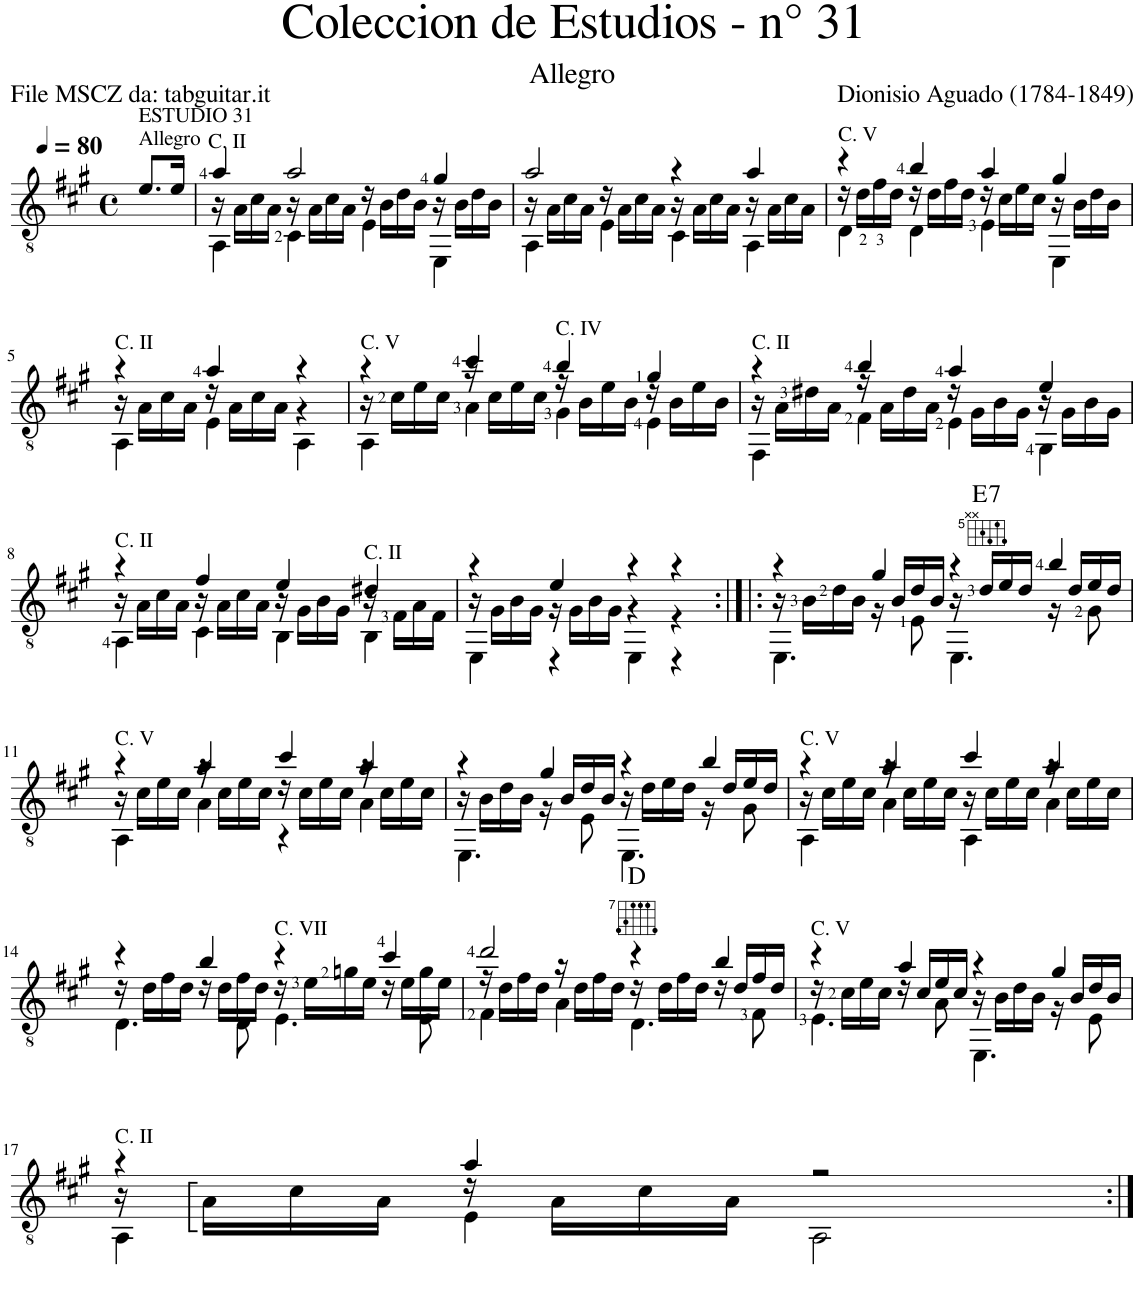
**kern	**harte
*part1	*part1
*staff1	*
*I"Guitar	*
*I'Guit.	*
*clefGv2	*
*k[f#c#g#]	*
*M4/4	*
*met(c)	*
*MM80	*
=1	=1
!LO:TX:a:t=ESTUDIO 31	!
!LO:TX:a:t=Allegro	!
8.e/L	.
16e/Jk	.
=2	=2
*^	*
*	*^	*
!LO:TX:a:t=C. II	!	!	!
4a/	16r	4AA\	.
.	16A\LL	.	.
.	16c#\	.	.
.	16A\JJ	.	.
2a/	16r	4C#\	.
.	16A\LL	.	.
.	16c#\	.	.
.	16A\JJ	.	.
.	16r	4E\	.
.	16B\LL	.	.
.	16d\	.	.
.	16B\JJ	.	.
4g#/	16r	4EE\	.
.	16B\LL	.	.
.	16d\	.	.
.	16B\JJ	.	.
=3	=3	=3	=3
2a/	16r	4AA\	.
.	16A\LL	.	.
.	16c#\	.	.
.	16A\JJ	.	.
.	16r	4E\	.
.	16A\LL	.	.
.	16c#\	.	.
.	16A\JJ	.	.
4r	16r	4C#\	.
.	16A\LL	.	.
.	16c#\	.	.
.	16A\JJ	.	.
4a/	16r	4AA\	.
.	16A\LL	.	.
.	16c#\	.	.
.	16A\JJ	.	.
=4	=4	=4	=4
!LO:TX:a:t=C. V	!	!	!
4r	16r	4D\	.
.	16d\LL	.	.
.	16f#\	.	.
.	16d\JJ	.	.
4b/	16r	4D\	.
.	16d\LL	.	.
.	16f#\	.	.
.	16d\JJ	.	.
4a/	16r	4E\	.
.	16c#\LL	.	.
.	16e\	.	.
.	16c#\JJ	.	.
4g#/	16r	4EE\	.
.	16B\LL	.	.
.	16d\	.	.
.	16B\JJ	.	.
!!LO:LB:g=z	!!	!!
=5	=5	=5	=5
!LO:TX:a:t=C. II	!	!	!
4r	16r	4AA\	.
.	16A\LL	.	.
.	16c#\	.	.
.	16A\JJ	.	.
4a/	16r	4E\	.
.	16A\LL	.	.
.	16c#\	.	.
.	16A\JJ	.	.
4r	4r	4AA\	.
=6	=6	=6	=6
!LO:TX:a:t=C. V	!	!	!
4r	16r	4AA\	.
.	16c#\LL	.	.
.	16e\	.	.
.	16c#\JJ	.	.
4cc#/	16r	4A\	.
.	16c#\LL	.	.
.	16e\	.	.
.	16c#\JJ	.	.
!LO:TX:a:t=C. IV	!	!	!
4b/	16r	4G#\	.
.	16B\LL	.	.
.	16e\	.	.
.	16B\JJ	.	.
4g#/	16r	4E\	.
.	16B\LL	.	.
.	16e\	.	.
.	16B\JJ	.	.
=7	=7	=7	=7
!LO:TX:a:t=C. II	!	!	!
4r	16r	4FF#\	.
.	16A\LL	.	.
.	16d#X\	.	.
.	16A\JJ	.	.
4b/	16r	4F#\	.
.	16A\LL	.	.
.	16d#\	.	.
.	16A\JJ	.	.
4a/	16r	4E\	.
.	16G#\LL	.	.
.	16B\	.	.
.	16G#\JJ	.	.
4e/	16r	4GG#\	.
.	16G#\LL	.	.
.	16B\	.	.
.	16G#\JJ	.	.
!!LO:LB:g=z	!!	!!
=8	=8	=8	=8
!LO:TX:a:t=C. II	!	!	!
4r	16r	4AA\	.
.	16A\LL	.	.
.	16c#\	.	.
.	16A\JJ	.	.
4f#/	16r	4C#\	.
.	16A\LL	.	.
.	16c#\	.	.
.	16A\JJ	.	.
4e/	16r	4BB\	.
.	16G#\LL	.	.
.	16B\	.	.
.	16G#\JJ	.	.
!LO:TX:a:t=C. II	!	!	!
4d#X/	16r	4BB\	.
.	16F#\LL	.	.
.	16A\	.	.
.	16F#\JJ	.	.
=9	=9	=9	=9
4r	16r	4EE\	.
.	16G#\LL	.	.
.	16B\	.	.
.	16G#\JJ	.	.
4e/	16r	4r	.
.	16G#\LL	.	.
.	16B\	.	.
.	16G#\JJ	.	.
4r	4r	4EE\	.
4r	4r	4r	.
=10:|!|:	=10:|!|:	=10:|!|:	=10:|!|:
4r	16r	4.EE\	.
.	16B\LL	.	.
.	16d\	.	.
.	16B\JJ	.	.
4g#/	16r	.	.
.	16B/LL	.	.
.	16d/	8E\	.
.	16B/JJ	.	.
4r	16r	4.EE\	.
!	!	!	!LO:H:kt=7
.	16d/LL	.	E:7
.	16e/	.	.
.	16d/JJ	.	.
4b/	16r	.	.
.	16d/LL	.	.
.	16e/	8G#\	.
.	16d/JJ	.	.
!!LO:LB:g=z	!!	!!
=11	=11	=11	=11
!LO:TX:a:t=C. V	!	!	!
4r	16r	4AA\	.
.	16c#\LL	.	.
.	16e\	.	.
.	16c#\JJ	.	.
4a/	16r	4A\	.
.	16c#\LL	.	.
.	16e\	.	.
.	16c#\JJ	.	.
4cc#/	16r	4r	.
.	16c#\LL	.	.
.	16e\	.	.
.	16c#\JJ	.	.
4a/	16r	4A\	.
.	16c#\LL	.	.
.	16e\	.	.
.	16c#\JJ	.	.
=12	=12	=12	=12
4r	16r	4.EE\	.
.	16B\LL	.	.
.	16d\	.	.
.	16B\JJ	.	.
4g#/	16r	.	.
.	16B/LL	.	.
.	16d/	8E\	.
.	16B/JJ	.	.
4r	16r	4.EE\	.
.	16d\LL	.	.
.	16e\	.	.
.	16d\JJ	.	.
4b/	16r	.	.
.	16d/LL	.	.
.	16e/	8G#\	.
.	16d/JJ	.	.
=13	=13	=13	=13
!LO:TX:a:t=C. V	!	!	!
4r	16r	4AA\	.
.	16c#\LL	.	.
.	16e\	.	.
.	16c#\JJ	.	.
4a/	16r	4A\	.
.	16c#\LL	.	.
.	16e\	.	.
.	16c#\JJ	.	.
4cc#/	16r	4AA\	.
.	16c#\LL	.	.
.	16e\	.	.
.	16c#\JJ	.	.
4a/	16r	4A\	.
.	16c#\LL	.	.
.	16e\	.	.
.	16c#\JJ	.	.
!!LO:LB:g=z	!!	!!
=14	=14	=14	=14
4r	16r	4.D\	.
.	16d\LL	.	.
.	16f#\	.	.
.	16d\JJ	.	.
4b/	16r	.	.
.	16d\LL	.	.
.	16f#\	8D\	.
.	16d\JJ	.	.
!LO:TX:a:t=C. VII	!	!	!
4r	16r	4.E\	.
.	16e\LL	.	.
.	16gn\	.	.
.	16e\JJ	.	.
4cc#/	16r	.	.
.	16e\LL	.	.
.	16g\	8E\	.
.	16e\JJ	.	.
=15	=15	=15	=15
2dd/	16r	4F#\	.
.	16d\LL	.	.
.	16f#\	.	.
.	16d\JJ	.	.
.	16r	4A\	.
.	16d\LL	.	.
.	16f#\	.	.
.	16d\JJ	.	.
4r	16r	4.D\	D:maj
.	16d\LL	.	.
.	16f#\	.	.
.	16d\JJ	.	.
4b/	16r	.	.
.	16d/LL	.	.
.	16f#/	8F#\	.
.	16d/JJ	.	.
=16	=16	=16	=16
!LO:TX:a:t=C. V	!	!	!
4r	16r	4.E\	.
.	16c#\LL	.	.
.	16e\	.	.
.	16c#\JJ	.	.
4a/	16r	.	.
.	16c#/LL	.	.
.	16e/	8A\	.
.	16c#/JJ	.	.
4r	16r	4.EE\	.
.	16B\LL	.	.
.	16d\	.	.
.	16B\JJ	.	.
4g#/	16r	.	.
.	16B/LL	.	.
.	16d/	8E\	.
.	16B/JJ	.	.
!!LO:LB:g=z	!!	!!
=17	=17	=17	=17
!LO:TX:a:t=C. II	!	!	!
4r	16r	4AA\	.
.	16A:\LL	.	.
.	16c#\	.	.
.	16A\JJ	.	.
4a/	16r	4E\	.
.	16A\LL	.	.
.	16c#\	.	.
.	16A\JJ	.	.
2r	2ryy	2AA\	.
*v	*v	*v	*
=:|!	=:|!
*-	*-
